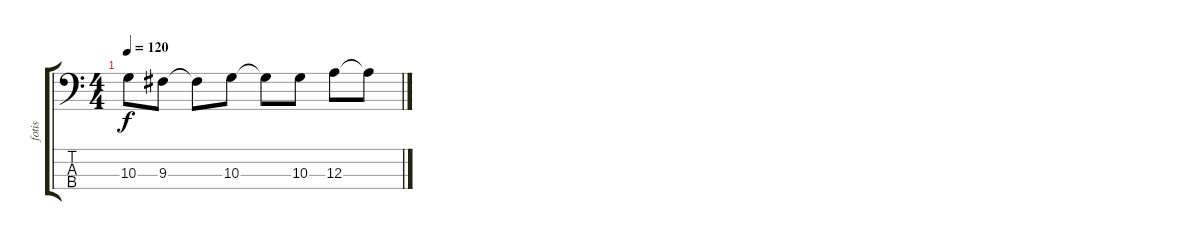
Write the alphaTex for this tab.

\track ("fotis" "fotis") {instrument electricbasspick}
\staff {score tabs}
\tuning (G2 D2 A1 E1) {hide}
\ts (4 4)
\tempo 120
\clef f4
\ks c
10.3{t}.8{dy f} 9.3.8 9.3{t}.8 10.3.8 10.3{t}.8 10.3.8 12.3.8 12.3{t}.8
